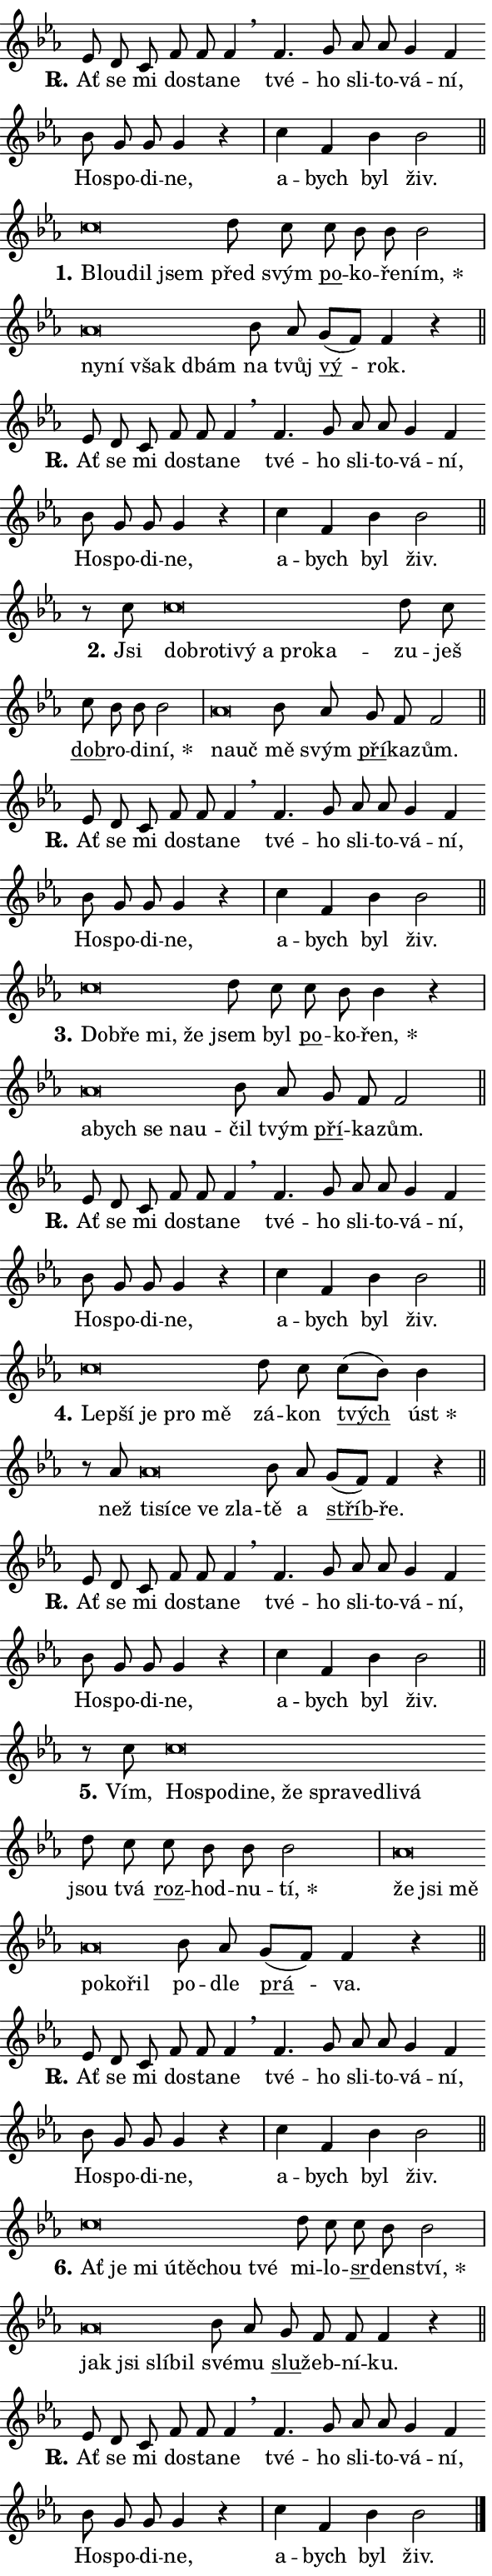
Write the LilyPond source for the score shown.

\version "2.24.0"
\header { tagline = "" }
\paper {
  indent = 0\cm
  top-margin = 0\cm
  right-margin = 0.13\cm % to fit lyric hyphens
  bottom-margin = 0\cm
  left-margin = 0\cm
  paper-width = 10\cm
  page-breaking = #ly:one-page-breaking
  system-system-spacing.basic-distance = #11
  score-system-spacing.basic-distance = #11
  ragged-last = ##f
}


%% Author: Thomas Morley
%% https://lists.gnu.org/archive/html/lilypond-user/2020-05/msg00002.html
#(define (line-position grob)
"Returns position of @var[grob} in current system:
   @code{'start}, if at first time-step
   @code{'end}, if at last time-step
   @code{'middle} otherwise
"
  (let* ((col (ly:item-get-column grob))
         (ln (ly:grob-object col 'left-neighbor))
         (rn (ly:grob-object col 'right-neighbor))
         (col-to-check-left (if (ly:grob? ln) ln col))
         (col-to-check-right (if (ly:grob? rn) rn col))
         (break-dir-left
           (and
             (ly:grob-property col-to-check-left 'non-musical #f)
             (ly:item-break-dir col-to-check-left)))
         (break-dir-right
           (and
             (ly:grob-property col-to-check-right 'non-musical #f)
             (ly:item-break-dir col-to-check-right))))
        (cond ((eqv? 1 break-dir-left) 'start)
              ((eqv? -1 break-dir-right) 'end)
              (else 'middle))))

#(define (tranparent-at-line-position vctor)
  (lambda (grob)
  "Relying on @code{line-position} select the relevant enry from @var{vctor}.
Used to determine transparency,"
    (case (line-position grob)
      ((end) (not (vector-ref vctor 0)))
      ((middle) (not (vector-ref vctor 1)))
      ((start) (not (vector-ref vctor 2))))))

noteHeadBreakVisibility =
#(define-music-function (break-visibility)(vector?)
"Makes @code{NoteHead}s transparent relying on @var{break-visibility}"
#{
  \override NoteHead.transparent =
    #(tranparent-at-line-position break-visibility)
#})

#(define delete-ledgers-for-transparent-note-heads
  (lambda (grob)
    "Reads whether a @code{NoteHead} is transparent.
If so this @code{NoteHead} is removed from @code{'note-heads} from
@var{grob}, which is supposed to be @code{LedgerLineSpanner}.
As a result ledgers are not printed for this @code{NoteHead}"
    (let* ((nhds-array (ly:grob-object grob 'note-heads))
           (nhds-list
             (if (ly:grob-array? nhds-array)
                 (ly:grob-array->list nhds-array)
                 '()))
           ;; Relies on the transparent-property being done before
           ;; Staff.LedgerLineSpanner.after-line-breaking is executed.
           ;; This is fragile ...
           (to-keep
             (remove
               (lambda (nhd)
                 (ly:grob-property nhd 'transparent #f))
               nhds-list)))
      ;; TODO find a better method to iterate over grob-arrays, similiar
      ;; to filter/remove etc for lists
      ;; For now rebuilt from scratch
      (set! (ly:grob-object grob 'note-heads)  '())
      (for-each
        (lambda (nhd)
          (ly:pointer-group-interface::add-grob grob 'note-heads nhd))
        to-keep))))

squashNotes = {
  \override NoteHead.X-extent = #'(-0.2 . 0.2)
  \override NoteHead.Y-extent = #'(-0.75 . 0)
  \override NoteHead.stencil =
    #(lambda (grob)
       (let ((pos (ly:grob-property grob 'staff-position)))
         (begin
           (if (< pos -7) (display "ERROR: Lower brevis then expected\n") (display ""))
           (if (<= pos -6) ly:text-interface::print ly:note-head::print))))
}
unSquashNotes = {
  \revert NoteHead.X-extent
  \revert NoteHead.Y-extent
  \revert NoteHead.stencil
}

hideNotes = \noteHeadBreakVisibility #begin-of-line-visible
unHideNotes = \noteHeadBreakVisibility #all-visible

% work-around for resetting accidentals
% https://lilypond.org/doc/v2.23/Documentation/notation/displaying-rhythms#unmetered-music
cadenzaMeasure = {
  \cadenzaOff
  \partial 1024 s1024
  \cadenzaOn
}

#(define-markup-command (accent layout props text) (markup?)
  "Underline accented syllable"
  (interpret-markup layout props
    #{\markup \override #'(offset . 4.3) \underline { #text }#}))

responsum = \markup \concat {
  "R" \hspace #-1.05 \path #0.1 #'((moveto 0 0.07) (lineto 0.9 0.8)) \hspace #0.05 "."
}

spaceSize = #0.6828661417322834 % exact space size for TeX Gyre Schola

\layout {
  \context {
    \Staff
    \remove "Time_signature_engraver"
    \override LedgerLineSpanner.after-line-breaking = #delete-ledgers-for-transparent-note-heads
  }
  \context {
    \Lyrics {
      \override LyricSpace.minimum-distance = \spaceSize
      \override LyricText.font-name = #"TeX Gyre Schola"
      \override LyricText.font-size = 1
      \override StanzaNumber.font-name = #"TeX Gyre Schola Bold"
      \override StanzaNumber.font-size = 1
    }
  }
  \context {
    \Score 
    \override NoteHead.text =
      #(lambda (grob) 
        (let ((pos (ly:grob-property grob 'staff-position)))
          #{\markup {
            \combine
              \halign #-0.55 \raise #(if (= pos -6) 0 0.5) \override #'(thickness . 2) \draw-line #'(3.2 . 0)
              \musicglyph "noteheads.sM1"
          }#}))
  }
}

% magnetic-lyrics.ily
%
%   written by
%     Jean Abou Samra <jean@abou-samra.fr>
%     Werner Lemberg <wl@gnu.org>
%
%   adapted by
%     Jiri Hon <jiri.hon@gmail.com>
%
% Version 2022-Apr-15

% https://www.mail-archive.com/lilypond-user@gnu.org/msg149350.html

#(define (Left_hyphen_pointer_engraver context)
   "Collect syllable-hyphen-syllable occurrences in lyrics and store
them in properties.  This engraver only looks to the left.  For
example, if the lyrics input is @code{foo -- bar}, it does the
following.

@itemize @bullet
@item
Set the @code{text} property of the @code{LyricHyphen} grob between
@q{foo} and @q{bar} to @code{foo}.

@item
Set the @code{left-hyphen} property of the @code{LyricText} grob with
text @q{foo} to the @code{LyricHyphen} grob between @q{foo} and
@q{bar}.
@end itemize

Use this auxiliary engraver in combination with the
@code{lyric-@/text::@/apply-@/magnetic-@/offset!} hook."
   (let ((hyphen #f)
         (text #f))
     (make-engraver
      (acknowledgers
       ((lyric-syllable-interface engraver grob source-engraver)
        (set! text grob)))
      (end-acknowledgers
       ((lyric-hyphen-interface engraver grob source-engraver)
        ;(when (not (grob::has-interface grob 'lyric-space-interface))
          (set! hyphen grob)));)
      ((stop-translation-timestep engraver)
       (when (and text hyphen)
         (ly:grob-set-object! text 'left-hyphen hyphen))
       (set! text #f)
       (set! hyphen #f)))))

#(define (lyric-text::apply-magnetic-offset! grob)
   "If the space between two syllables is less than the value in
property @code{LyricText@/.details@/.squash-threshold}, move the right
syllable to the left so that it gets concatenated with the left
syllable.

Use this function as a hook for
@code{LyricText@/.after-@/line-@/breaking} if the
@code{Left_@/hyphen_@/pointer_@/engraver} is active."
   (let ((hyphen (ly:grob-object grob 'left-hyphen #f)))
     (when hyphen
       (let ((left-text (ly:spanner-bound hyphen LEFT)))
         (when (grob::has-interface left-text 'lyric-syllable-interface)
           (let* ((common (ly:grob-common-refpoint grob left-text X))
                  (this-x-ext (ly:grob-extent grob common X))
                  (left-x-ext
                   (begin
                     ;; Trigger magnetism for left-text.
                     (ly:grob-property left-text 'after-line-breaking)
                     (ly:grob-extent left-text common X)))
                  ;; `delta` is the gap width between two syllables.
                  (delta (- (interval-start this-x-ext)
                            (interval-end left-x-ext)))
                  (details (ly:grob-property grob 'details))
                  (threshold (assoc-get 'squash-threshold details 0.2)))
             (when (< delta threshold)
               (let* (;; We have to manipulate the input text so that
                      ;; ligatures crossing syllable boundaries are not
                      ;; disabled.  For languages based on the Latin
                      ;; script this is essentially a beautification.
                      ;; However, for non-Western scripts it can be a
                      ;; necessity.
                      (lt (ly:grob-property left-text 'text))
                      (rt (ly:grob-property grob 'text))
                      (is-space (grob::has-interface hyphen 'lyric-space-interface))
                      (space (if is-space " " ""))
                      (extra-delta (if is-space spaceSize 0))
                      ;; Append new syllable.
                      (ltrt-space (if (and (string? lt) (string? rt))
                                (string-append lt space rt)
                                (make-concat-markup (list lt space rt))))
                      ;; Right-align `ltrt` to the right side.
                      (ltrt-space-markup (grob-interpret-markup
                               grob
                               (make-translate-markup
                                (cons (interval-length this-x-ext) 0)
                                (make-right-align-markup ltrt-space)))))
                 (begin
                   ;; Don't print `left-text`.
                   (ly:grob-set-property! left-text 'stencil #f)
                   ;; Set text and stencil (which holds all collected
                   ;; syllables so far) and shift it to the left.
                   (ly:grob-set-property! grob 'text ltrt-space)
                   (ly:grob-set-property! grob 'stencil ltrt-space-markup)
                   (ly:grob-translate-axis! grob (- (- delta extra-delta)) X))))))))))


#(define (lyric-hyphen::displace-bounds-first grob)
   ;; Make very sure this callback isn't triggered too early.
   (let ((left (ly:spanner-bound grob LEFT))
         (right (ly:spanner-bound grob RIGHT)))
     (ly:grob-property left 'after-line-breaking)
     (ly:grob-property right 'after-line-breaking)
     (ly:lyric-hyphen::print grob)))

squashThreshold = #0.4

\layout {
  \context {
    \Lyrics
    \consists #Left_hyphen_pointer_engraver
    \override LyricText.after-line-breaking =
      #lyric-text::apply-magnetic-offset!
    \override LyricHyphen.stencil = #lyric-hyphen::displace-bounds-first
    \override LyricText.details.squash-threshold = \squashThreshold
    \override LyricHyphen.minimum-distance = 0
    \override LyricHyphen.minimum-length = \squashThreshold
  }
}

squashText = \override LyricText.details.squash-threshold = 9999
unSquashText = \override LyricText.details.squash-threshold = \squashThreshold

leftText = \override LyricText.self-alignment-X = #LEFT
unLeftText = \revert LyricText.self-alignment-X

starOffset = #(lambda (grob) 
                (let ((x_offset (ly:self-alignment-interface::aligned-on-x-parent grob)))
                  (if (= x_offset 0) 0 (+ x_offset 1.2))))

star = #(define-music-function (syllable)(string?)
"Append star separator at the end of a syllable"
#{
  \once \override LyricText.X-offset = #starOffset
  \lyricmode { \markup {
    #syllable
    \override #'((font-name . "TeX Gyre Schola Bold")) \hspace #0.2 \lower #0.65 \larger "*"
  } }
#})

starAccent = #(define-music-function (syllable)(string?)
"Append star separator at the end of a syllable and make accent"
#{
  \once \override LyricText.X-offset = #starOffset
  \lyricmode { \markup {
    \accent #syllable
    \override #'((font-name . "TeX Gyre Schola Bold")) \hspace #0.2 \lower #0.65 \larger "*"
  } }
#})

breath = #(define-music-function (syllable)(string?)
"Append breathing indicator at the end of a syllable"
#{
  \lyricmode { \markup { #syllable "+" } }
#})

optionalBreath = #(define-music-function (syllable)(string?)
"Append optional breathing indicator at the end of a syllable"
#{
  \lyricmode { \markup { #syllable "(+)" } }
#})


\score {
    <<
        \new Voice = "melody" { \cadenzaOn \key es \major \relative { es'8 d c f f f4 \breathe \bar "" f4. g8 \bar "" as as \bar "" g4 f \bar "" bes8 g g g4 r \cadenzaMeasure \bar "|" c f, bes bes2 \cadenzaMeasure \bar "||" \break } }
        \new Lyrics \lyricsto "melody" { \lyricmode { \set stanza = \responsum
Ať se mi do -- sta -- ne tvé -- ho sli -- to -- vá -- ní, Ho -- spo -- di -- ne, a -- bych byl živ. } }
    >>
    \layout {}
}

\score {
    <<
        \new Voice = "melody" { \cadenzaOn \key es \major \relative { \squashNotes c''\breve*1/16 \hideNotes \breve*1/16 \breve*1/16 \bar "" \unHideNotes \unSquashNotes d8 c \bar "" c bes bes bes2 \cadenzaMeasure \bar "|" \squashNotes as\breve*1/16 \hideNotes \breve*1/16 \bar "" \breve*1/16 \breve*1/16 \bar "" \unHideNotes \unSquashNotes bes8 as \bar "" g[( f)] f4 r \cadenzaMeasure \bar "||" \break } }
        \new Lyrics \lyricsto "melody" { \lyricmode { \set stanza = "1."
\leftText Blou -- \squashText dil jsem \unLeftText \unSquashText před svým \markup \accent po -- ko -- ře -- \star ním, \leftText ny -- \squashText ní však dbám \unLeftText \unSquashText na tvůj \markup \accent vý -- rok. } }
    >>
    \layout {}
}

\score {
    <<
        \new Voice = "melody" { \cadenzaOn \key es \major \relative { es'8 d c f f f4 \breathe \bar "" f4. g8 \bar "" as as \bar "" g4 f \bar "" bes8 g g g4 r \cadenzaMeasure \bar "|" c f, bes bes2 \cadenzaMeasure \bar "||" \break } }
        \new Lyrics \lyricsto "melody" { \lyricmode { \set stanza = \responsum
Ať se mi do -- sta -- ne tvé -- ho sli -- to -- vá -- ní, Ho -- spo -- di -- ne, a -- bych byl živ. } }
    >>
    \layout {}
}

\score {
    <<
        \new Voice = "melody" { \cadenzaOn \key es \major \relative { r8 c''8 \squashNotes c\breve*1/16 \hideNotes \breve*1/16 \bar "" \breve*1/16 \bar "" \breve*1/16 \bar "" \breve*1/16 \bar "" \breve*1/16 \breve*1/16 \bar "" \unHideNotes \unSquashNotes d8 c \bar "" c bes bes bes2 \cadenzaMeasure \bar "|" \squashNotes as\breve*1/16 \hideNotes \breve*1/16 \bar "" \unHideNotes \unSquashNotes bes8 as \bar "" g f f2 \cadenzaMeasure \bar "||" \break } }
        \new Lyrics \lyricsto "melody" { \lyricmode { \set stanza = "2."
Jsi \leftText dob -- \squashText ro -- ti -- vý a pro -- ka -- \unLeftText \unSquashText zu -- ješ \markup \accent dob -- ro -- di -- \star ní, \leftText na -- \squashText uč \unLeftText \unSquashText mě svým \markup \accent pří -- ka -- zům. } }
    >>
    \layout {}
}

\score {
    <<
        \new Voice = "melody" { \cadenzaOn \key es \major \relative { es'8 d c f f f4 \breathe \bar "" f4. g8 \bar "" as as \bar "" g4 f \bar "" bes8 g g g4 r \cadenzaMeasure \bar "|" c f, bes bes2 \cadenzaMeasure \bar "||" \break } }
        \new Lyrics \lyricsto "melody" { \lyricmode { \set stanza = \responsum
Ať se mi do -- sta -- ne tvé -- ho sli -- to -- vá -- ní, Ho -- spo -- di -- ne, a -- bych byl živ. } }
    >>
    \layout {}
}

\score {
    <<
        \new Voice = "melody" { \cadenzaOn \key es \major \relative { \squashNotes c''\breve*1/16 \hideNotes \breve*1/16 \bar "" \breve*1/16 \breve*1/16 \bar "" \unHideNotes \unSquashNotes d8 c \bar "" c bes bes4 r \cadenzaMeasure \bar "|" \squashNotes as\breve*1/16 \hideNotes \breve*1/16 \bar "" \breve*1/16 \bar "" \breve*1/16 \breve*1/16 \bar "" \unHideNotes \unSquashNotes bes8 as \bar "" g f f2 \cadenzaMeasure \bar "||" \break } }
        \new Lyrics \lyricsto "melody" { \lyricmode { \set stanza = "3."
\leftText Dob -- \squashText ře mi, že \unLeftText \unSquashText jsem byl \markup \accent po -- ko -- \star řen, \leftText a -- \squashText bych se na -- u -- \unLeftText \unSquashText čil tvým \markup \accent pří -- ka -- zům. } }
    >>
    \layout {}
}

\score {
    <<
        \new Voice = "melody" { \cadenzaOn \key es \major \relative { es'8 d c f f f4 \breathe \bar "" f4. g8 \bar "" as as \bar "" g4 f \bar "" bes8 g g g4 r \cadenzaMeasure \bar "|" c f, bes bes2 \cadenzaMeasure \bar "||" \break } }
        \new Lyrics \lyricsto "melody" { \lyricmode { \set stanza = \responsum
Ať se mi do -- sta -- ne tvé -- ho sli -- to -- vá -- ní, Ho -- spo -- di -- ne, a -- bych byl živ. } }
    >>
    \layout {}
}

\score {
    <<
        \new Voice = "melody" { \cadenzaOn \key es \major \relative { \squashNotes c''\breve*1/16 \hideNotes \breve*1/16 \bar "" \breve*1/16 \bar "" \breve*1/16 \breve*1/16 \bar "" \unHideNotes \unSquashNotes d8 c \bar "" c[( bes)] bes4 \cadenzaMeasure \bar "|" r8 as8 \squashNotes as\breve*1/16 \hideNotes \breve*1/16 \bar "" \breve*1/16 \bar "" \breve*1/16 \breve*1/16 \bar "" \unHideNotes \unSquashNotes bes8 as \bar "" g[( f)] f4 r \cadenzaMeasure \bar "||" \break } }
        \new Lyrics \lyricsto "melody" { \lyricmode { \set stanza = "4."
\leftText Lep -- \squashText ší je pro mě \unLeftText \unSquashText zá -- kon \markup \accent tvých \star úst než \leftText ti -- \squashText sí -- ce ve zla -- \unLeftText \unSquashText tě a \markup \accent stříb -- ře. } }
    >>
    \layout {}
}

\score {
    <<
        \new Voice = "melody" { \cadenzaOn \key es \major \relative { es'8 d c f f f4 \breathe \bar "" f4. g8 \bar "" as as \bar "" g4 f \bar "" bes8 g g g4 r \cadenzaMeasure \bar "|" c f, bes bes2 \cadenzaMeasure \bar "||" \break } }
        \new Lyrics \lyricsto "melody" { \lyricmode { \set stanza = \responsum
Ať se mi do -- sta -- ne tvé -- ho sli -- to -- vá -- ní, Ho -- spo -- di -- ne, a -- bych byl živ. } }
    >>
    \layout {}
}

\score {
    <<
        \new Voice = "melody" { \cadenzaOn \key es \major \relative { r8 c''8 \squashNotes c\breve*1/16 \hideNotes \breve*1/16 \bar "" \breve*1/16 \bar "" \breve*1/16 \bar "" \breve*1/16 \bar "" \breve*1/16 \bar "" \breve*1/16 \bar "" \breve*1/16 \breve*1/16 \bar "" \unHideNotes \unSquashNotes d8 c \bar "" c bes bes bes2 \cadenzaMeasure \bar "|" \squashNotes as\breve*1/16 \hideNotes \breve*1/16 \bar "" \breve*1/16 \bar "" \breve*1/16 \bar "" \breve*1/16 \breve*1/16 \bar "" \unHideNotes \unSquashNotes bes8 as \bar "" g[( f)] f4 r \cadenzaMeasure \bar "||" \break } }
        \new Lyrics \lyricsto "melody" { \lyricmode { \set stanza = "5."
Vím, \leftText Ho -- \squashText spo -- di -- ne, že spra -- ve -- dli -- vá \unLeftText \unSquashText jsou tvá \markup \accent roz -- hod -- nu -- \star tí, \leftText že \squashText jsi mě po -- ko -- řil \unLeftText \unSquashText po -- dle \markup \accent prá -- va. } }
    >>
    \layout {}
}

\score {
    <<
        \new Voice = "melody" { \cadenzaOn \key es \major \relative { es'8 d c f f f4 \breathe \bar "" f4. g8 \bar "" as as \bar "" g4 f \bar "" bes8 g g g4 r \cadenzaMeasure \bar "|" c f, bes bes2 \cadenzaMeasure \bar "||" \break } }
        \new Lyrics \lyricsto "melody" { \lyricmode { \set stanza = \responsum
Ať se mi do -- sta -- ne tvé -- ho sli -- to -- vá -- ní, Ho -- spo -- di -- ne, a -- bych byl živ. } }
    >>
    \layout {}
}

\score {
    <<
        \new Voice = "melody" { \cadenzaOn \key es \major \relative { \squashNotes c''\breve*1/16 \hideNotes \breve*1/16 \bar "" \breve*1/16 \bar "" \breve*1/16 \bar "" \breve*1/16 \bar "" \breve*1/16 \breve*1/16 \bar "" \unHideNotes \unSquashNotes d8 c \bar "" c bes bes2 \cadenzaMeasure \bar "|" \squashNotes as\breve*1/16 \hideNotes \breve*1/16 \bar "" \breve*1/16 \breve*1/16 \bar "" \unHideNotes \unSquashNotes bes8 as \bar "" g f f f4 r \cadenzaMeasure \bar "||" \break } }
        \new Lyrics \lyricsto "melody" { \lyricmode { \set stanza = "6."
\leftText Ať \squashText je mi ú -- tě -- chou tvé \unLeftText \unSquashText mi -- lo -- \markup \accent sr -- den -- \star ství, \leftText jak \squashText jsi slí -- bil \unLeftText \unSquashText své -- mu \markup \accent slu -- žeb -- ní -- ku. } }
    >>
    \layout {}
}

\score {
    <<
        \new Voice = "melody" { \cadenzaOn \key es \major \relative { es'8 d c f f f4 \breathe \bar "" f4. g8 \bar "" as as \bar "" g4 f \bar "" bes8 g g g4 r \cadenzaMeasure \bar "|" c f, bes bes2 \cadenzaMeasure \bar "||" \break } \bar "|." }
        \new Lyrics \lyricsto "melody" { \lyricmode { \set stanza = \responsum
Ať se mi do -- sta -- ne tvé -- ho sli -- to -- vá -- ní, Ho -- spo -- di -- ne, a -- bych byl živ. } }
    >>
    \layout {}
}
